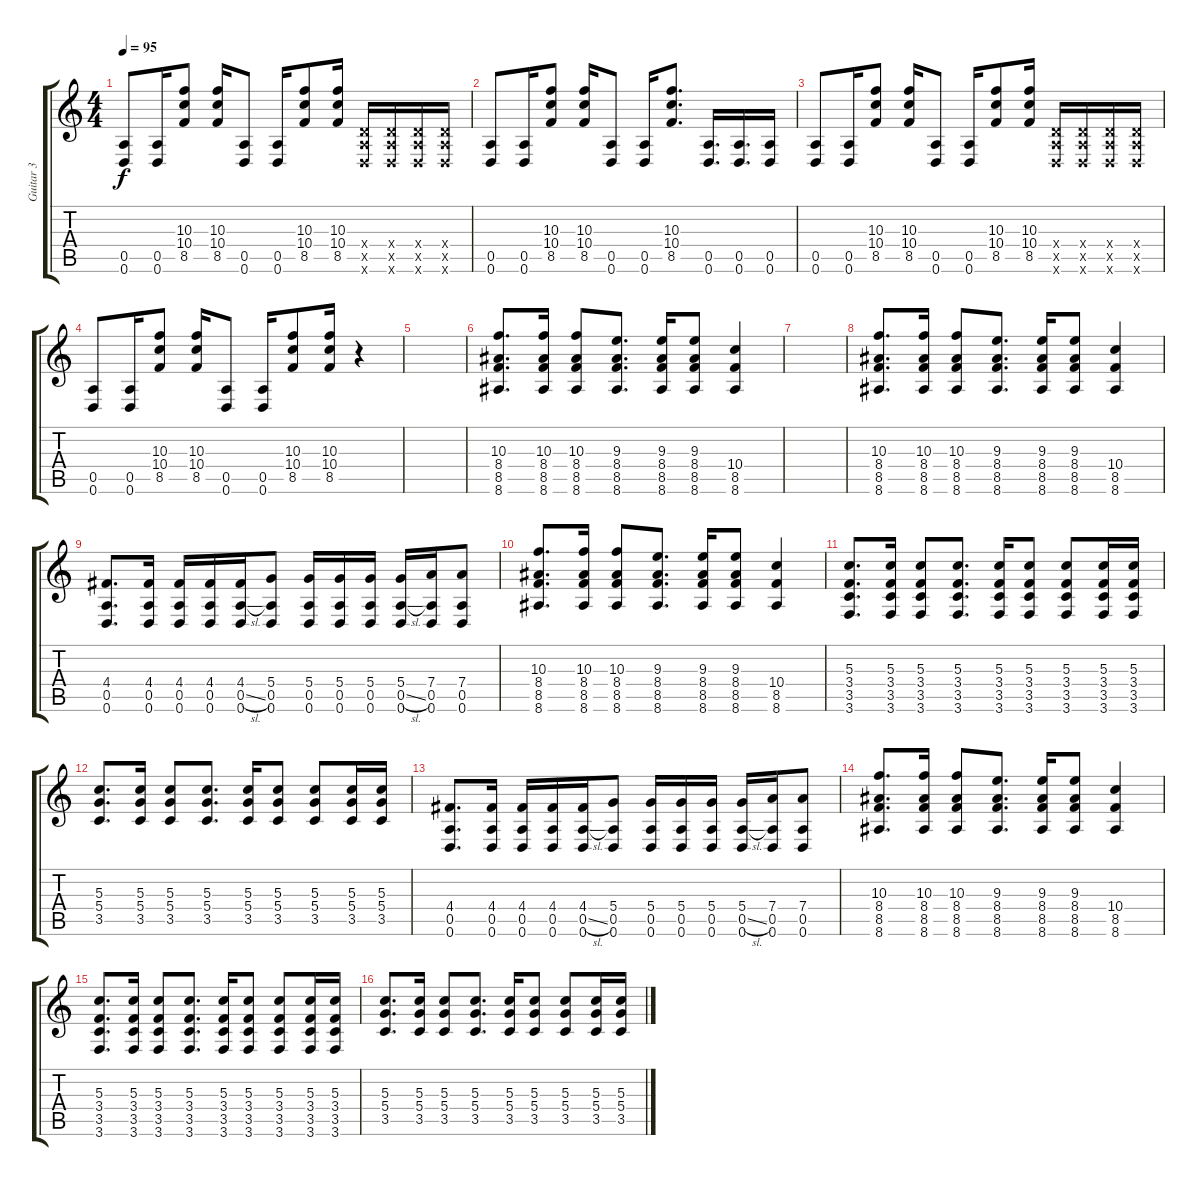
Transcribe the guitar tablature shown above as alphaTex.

\track ("Guitar 3" "Guitar 3") {instrument distortionguitar}
\staff {score tabs}
\tuning (E4 B3 G3 D3 A2 D2) {hide}
\ts (4 4)
\tempo 95
\clef g2
\ks c
(0.5 0.6).8{dy f} (0.5 0.6).16 (10.3 10.4 8.5).8 (10.3 10.4 8.5).16 (0.5 0.6).8 (0.5 0.6).16 (10.3 10.4 8.5).8 (10.3 10.4 8.5).16 (0.4{x} 0.5{x} 0.6{x}).16 (0.4{x} 0.5{x} 0.6{x}).16 (0.4{x} 0.5{x} 0.6{x}).16 (0.4{x} 0.5{x} 0.6{x}).16 |
(0.5 0.6).8 (0.5 0.6).16 (10.3 10.4 8.5).8 (10.3 10.4 8.5).16 (0.5 0.6).8 (0.5 0.6).16 (10.3 10.4 8.5).8{d} (0.5 0.6).16{d} (0.5 0.6).16{d} (0.5 0.6).16 |
(0.5 0.6).8 (0.5 0.6).16 (10.3 10.4 8.5).8 (10.3 10.4 8.5).16 (0.5 0.6).8 (0.5 0.6).16 (10.3 10.4 8.5).8 (10.3 10.4 8.5).16 (0.4{x} 0.5{x} 0.6{x}).16 (0.4{x} 0.5{x} 0.6{x}).16 (0.4{x} 0.5{x} 0.6{x}).16 (0.4{x} 0.5{x} 0.6{x}).16 |
(0.5 0.6).8 (0.5 0.6).16 (10.3 10.4 8.5).8 (10.3 10.4 8.5).16 (0.5 0.6).8 (0.5 0.6).16 (10.3 10.4 8.5).8 (10.3 10.4 8.5).16 r.4 |
|
(10.3 8.4 8.5 8.6).8{d} (10.3 8.4 8.5 8.6).16 (10.3 8.4 8.5 8.6).8 (9.3 8.4 8.5 8.6).8{d} (9.3 8.4 8.5 8.6).16 (9.3 8.4 8.5 8.6).8 (10.4 8.5 8.6).4 |
|
(10.3 8.4 8.5 8.6).8{d} (10.3 8.4 8.5 8.6).16 (10.3 8.4 8.5 8.6).8 (9.3 8.4 8.5 8.6).8{d} (9.3 8.4 8.5 8.6).16 (9.3 8.4 8.5 8.6).8 (10.4 8.5 8.6).4 |
(4.4 0.5 0.6).8{d} (4.4 0.5 0.6).16 (4.4 0.5 0.6).16 (4.4 0.5 0.6).16 (4.4 0.5{sl} 0.6).16 (5.4 0.5 0.6).8 (5.4 0.5 0.6).16 (5.4 0.5 0.6).16 (5.4 0.5 0.6).16 (5.4 0.5{sl} 0.6).16 (7.4 0.5 0.6).16 (7.4 0.5 0.6).8 |
(10.3 8.4 8.5 8.6).8{d} (10.3 8.4 8.5 8.6).16 (10.3 8.4 8.5 8.6).8 (9.3 8.4 8.5 8.6).8{d} (9.3 8.4 8.5 8.6).16 (9.3 8.4 8.5 8.6).8 (10.4 8.5 8.6).4 |
(5.3 3.4 3.5 3.6).8{d} (5.3 3.4 3.5 3.6).16 (5.3 3.4 3.5 3.6).8 (5.3 3.4 3.5 3.6).8{d} (5.3 3.4 3.5 3.6).16 (5.3 3.4 3.5 3.6).8 (5.3 3.4 3.5 3.6).8 (5.3 3.4 3.5 3.6).16 (5.3 3.4 3.5 3.6).16 |
(5.3 5.4 3.5).8{d} (5.3 5.4 3.5).16 (5.3 5.4 3.5).8 (5.3 5.4 3.5).8{d} (5.3 5.4 3.5).16 (5.3 5.4 3.5).8 (5.3 5.4 3.5).8 (5.3 5.4 3.5).16 (5.3 5.4 3.5).16 |
(4.4 0.5 0.6).8{d} (4.4 0.5 0.6).16 (4.4 0.5 0.6).16 (4.4 0.5 0.6).16 (4.4 0.5{sl} 0.6).16 (5.4 0.5 0.6).8 (5.4 0.5 0.6).16 (5.4 0.5 0.6).16 (5.4 0.5 0.6).16 (5.4 0.5{sl} 0.6).16 (7.4 0.5 0.6).16 (7.4 0.5 0.6).8 |
(10.3 8.4 8.5 8.6).8{d} (10.3 8.4 8.5 8.6).16 (10.3 8.4 8.5 8.6).8 (9.3 8.4 8.5 8.6).8{d} (9.3 8.4 8.5 8.6).16 (9.3 8.4 8.5 8.6).8 (10.4 8.5 8.6).4 |
(5.3 3.4 3.5 3.6).8{d} (5.3 3.4 3.5 3.6).16 (5.3 3.4 3.5 3.6).8 (5.3 3.4 3.5 3.6).8{d} (5.3 3.4 3.5 3.6).16 (5.3 3.4 3.5 3.6).8 (5.3 3.4 3.5 3.6).8 (5.3 3.4 3.5 3.6).16 (5.3 3.4 3.5 3.6).16 |
(5.3 5.4 3.5).8{d} (5.3 5.4 3.5).16 (5.3 5.4 3.5).8 (5.3 5.4 3.5).8{d} (5.3 5.4 3.5).16 (5.3 5.4 3.5).8 (5.3 5.4 3.5).8 (5.3 5.4 3.5).16 (5.3 5.4 3.5).16
